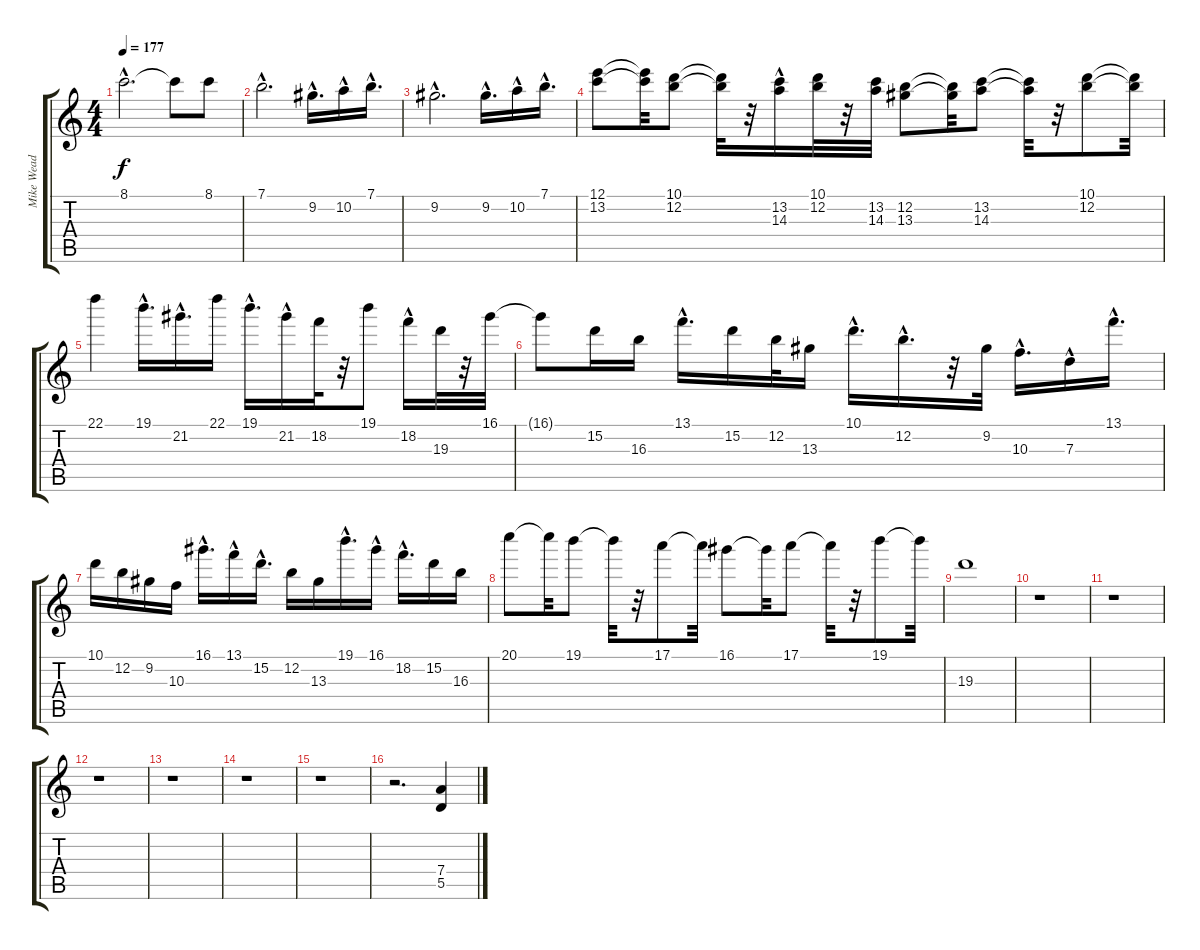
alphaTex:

\track ("Mike Wead" "Mike Wead") {instrument distortionguitar}
\staff {score tabs}
\tuning (E4 B3 G3 D3 A2 E2) {hide}
\ts (4 4)
\tempo 177
\clef g2
\ks c
8.1{hac}.2{d dy f} 8.1{t}.8 8.1.8 |
7.1{hac}.2{d} 9.2{hac}.16{d} 10.2{hac}.16 7.1{hac}.16{d} |
9.2{hac}.2{d} 9.2{hac}.16{d} 10.2{hac}.16 7.1{hac}.16{d} |
(12.1 13.2).8 (12.1{t} 13.2{t}).32 (10.1 12.2).8 (10.1{t} 12.2{t}).32 r.32 (13.2{hac} 14.3{hac}).16 (10.1 12.2).32 r.32 (13.2 14.3).32 (12.2 13.3).8 (12.2{t} 13.3{t}).32 (13.2 14.3).8 (13.2{t} 14.3{t}).32 r.32 (10.1 12.2).8 (10.1{t} 12.2{t}).32 |
22.1.4 19.1{hac}.16{d} 21.2{hac}.16{d} 22.1.16 19.1{hac}.16{d} 21.2{hac}.16 18.2.32 r.32 19.1.8 18.2{hac}.16 19.3.32 r.32 16.1.32 |
16.1{t}.8 15.2.16 16.3.16 13.1{hac}.16{d} 15.2.16 12.2.32 13.3.16 10.1{hac}.16{d} 12.2{hac}.16{d} r.32 9.2.32 10.3{hac}.16{d} 7.3{hac}.16 13.1{hac}.16{d} |
10.1.16 12.2.16 9.2.16 10.3.16 16.1{hac}.16{d} 13.1{hac}.16 15.2{hac}.16{d} 12.2.16 13.3.16 19.1{hac}.16{d} 16.1{hac}.16 18.2{hac}.16{d} 15.2.16 16.3.16 |
20.1.8 20.1{t}.32 19.1.8 19.1{t}.32 r.32 17.1.8 17.1{t}.32 16.1.8 16.1{t}.32 17.1.8 17.1{t}.32 r.32 19.1.8 19.1{t}.32 |
19.3.1 |
r.1 |
r.1 |
r.1 |
r.1 |
r.1 |
r.1 |
r.2{d} (7.4 5.5).4
